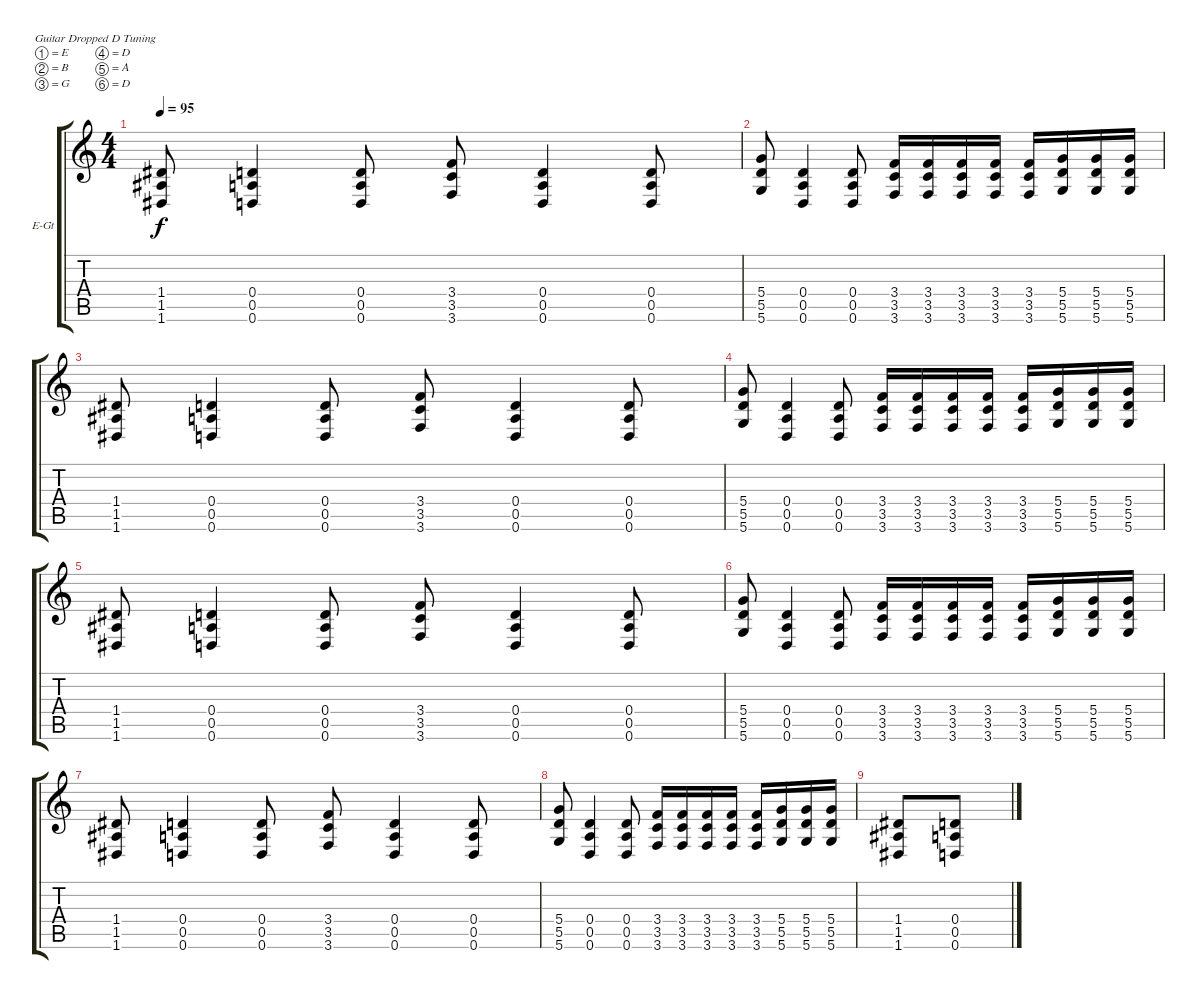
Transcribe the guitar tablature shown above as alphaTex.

\defaultSystemsLayout 4
\bracketExtendMode groupsimilarinstruments
\firstSystemTrackNameOrientation horizontal
\otherSystemsTrackNameOrientation horizontal
\track ("Electric Guitar" "E-Gt") {instrument distortionguitar}
\staff {score tabs}
\tuning (E4 B3 G3 D3 A2 D2)
\ts (4 4)
\tempo 95
\clef g2
\ks c
(1.6 1.5 1.4).8{dy f} (0.4 0.5 0.6).4 (0.6 0.5 0.4).8 (3.4 3.5 3.6).8 (0.4 0.5 0.6).4 (0.4 0.5 0.6).8 |
(5.6 5.5 5.4).8 (0.4 0.5 0.6).4 (0.6 0.5 0.4).8 (3.6 3.5 3.4).16 (3.6 3.4 3.5).16 (3.6 3.5 3.4).16 (3.6 3.5 3.4).16 (3.4 3.5 3.6).16 (5.6 5.4 5.5).16 (5.6 5.4 5.5).16 (5.6 5.5 5.4).16 |
(1.6 1.5 1.4).8 (0.4 0.5 0.6).4 (0.6 0.5 0.4).8 (3.4 3.5 3.6).8 (0.4 0.5 0.6).4 (0.4 0.5 0.6).8 |
(5.6 5.5 5.4).8 (0.4 0.5 0.6).4 (0.6 0.5 0.4).8 (3.6 3.5 3.4).16 (3.6 3.4 3.5).16 (3.6 3.5 3.4).16 (3.6 3.5 3.4).16 (3.4 3.5 3.6).16 (5.6 5.4 5.5).16 (5.6 5.4 5.5).16 (5.6 5.5 5.4).16 |
(1.6 1.5 1.4).8 (0.4 0.5 0.6).4 (0.6 0.5 0.4).8 (3.4 3.5 3.6).8 (0.4 0.5 0.6).4 (0.4 0.5 0.6).8 |
(5.6 5.5 5.4).8 (0.4 0.5 0.6).4 (0.6 0.5 0.4).8 (3.6 3.5 3.4).16 (3.6 3.4 3.5).16 (3.6 3.5 3.4).16 (3.6 3.5 3.4).16 (3.4 3.5 3.6).16 (5.6 5.4 5.5).16 (5.6 5.4 5.5).16 (5.6 5.5 5.4).16 |
(1.6 1.5 1.4).8 (0.4 0.5 0.6).4 (0.6 0.5 0.4).8 (3.4 3.5 3.6).8 (0.4 0.5 0.6).4 (0.4 0.5 0.6).8 |
(5.6 5.5 5.4).8 (0.4 0.5 0.6).4 (0.6 0.5 0.4).8 (3.6 3.5 3.4).16 (3.6 3.4 3.5).16 (3.6 3.5 3.4).16 (3.6 3.5 3.4).16 (3.4 3.5 3.6).16 (5.6 5.4 5.5).16 (5.6 5.4 5.5).16 (5.6 5.5 5.4).16 |
(1.6 1.5 1.4).8 (0.4 0.5 0.6).8
